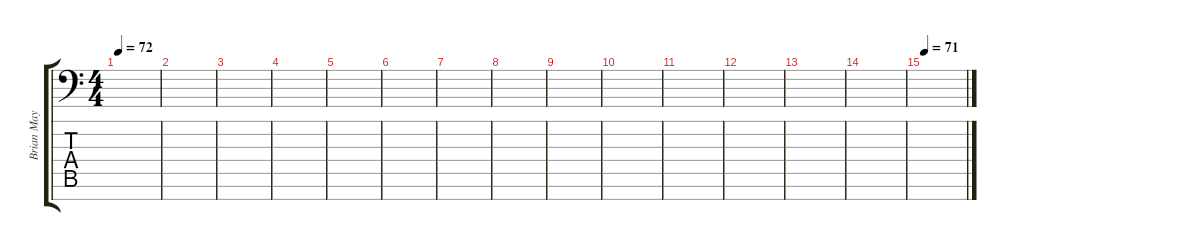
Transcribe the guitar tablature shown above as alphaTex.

\track ("Brian May - Red Special - Rhyt" "Brian May ") {instrument overdrivenguitar}
\staff {score tabs}
\tuning (E4 B3 G3 D3 A2 E2 C-1) {hide}
\ts (4 4)
\tempo 72
\clef f4
\ks c
|
|
|
|
|
|
|
|
|
|
|
|
|
|
\tempo 71
